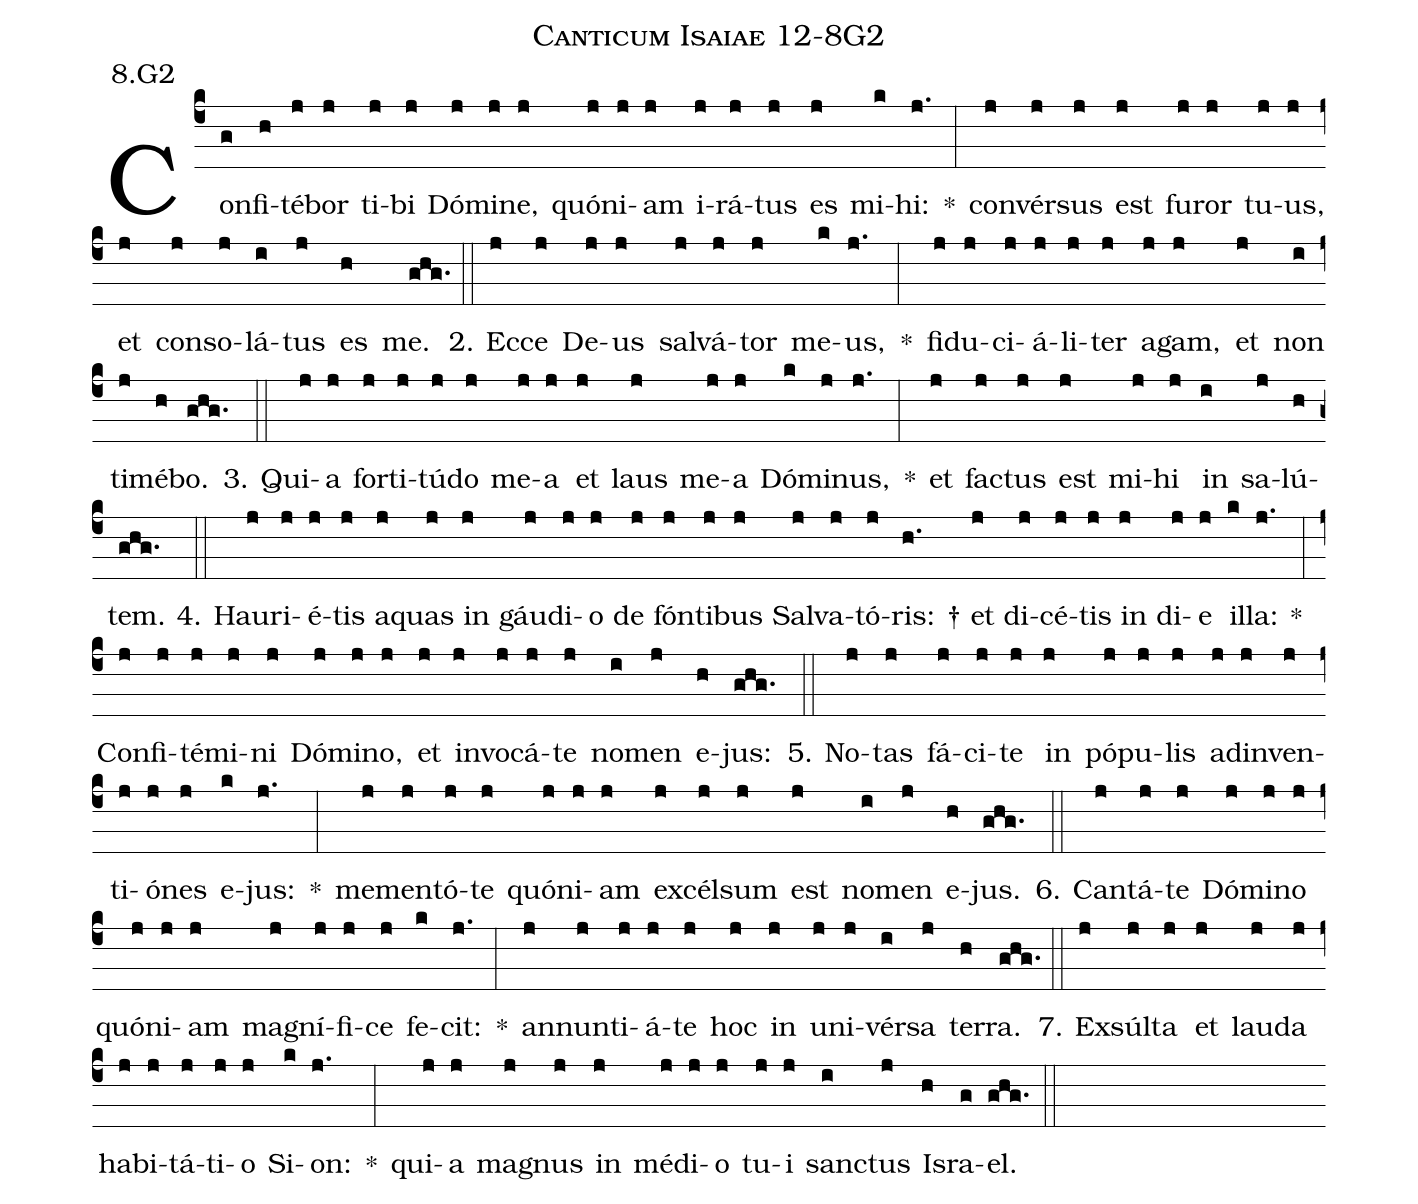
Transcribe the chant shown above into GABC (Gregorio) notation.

name: Canticum Isaiae 12-8G2;
annotation: 8.G2;
%%
(c4)Con(g)fi(h)té(j)bor(j) ti(j)bi(j) Dó(j)mi(j)ne,(j) quón(j)i(j)am(j) i(j)rá(j)tus(j) es(j) mi(k)hi:(j.) *(:) con(j)vér(j)sus(j) est(j) fu(j)ror(j) tu(j)us,(j) et(j) con(j)so(j)lá(i)tus(j) es(h) me.(ghg.) (::)
2. Ec(j)ce(j) De(j)us(j) sal(j)vá(j)tor(j) me(k)us,(j.) *(:) fi(j)du(j)ci(j)á(j)li(j)ter(j) a(j)gam,(j) et(j) non(i) ti(j)mé(h)bo.(ghg.) (::)
3. Qui(j)a(j) for(j)ti(j)tú(j)do(j) me(j)a(j) et(j) laus(j) me(j)a(j) Dó(k)mi(j)nus,(j.) *(:) et(j) fac(j)tus(j) est(j) mi(j)hi(j) in(i) sa(j)lú(h)tem.(ghg.) (::)
4. Hau(j)ri(j)é(j)tis(j) a(j)quas(j) in(j) gáu(j)di(j)o(j) de(j) fón(j)ti(j)bus(j) Sal(j)va(j)tó(j)ris: †(h.) et(j) di(j)cé(j)tis(j) in(j) di(j)e(j) il(k)la:(j.) *(:) Con(j)fi(j)té(j)mi(j)ni(j) Dó(j)mi(j)no,(j) et(j) in(j)vo(j)cá(j)te(j) no(i)men(j) e(h)jus:(ghg.) (::)
5. No(j)tas(j) fá(j)ci(j)te(j) in(j) pó(j)pu(j)lis(j) ad(j)in(j)ven(j)ti(j)ó(j)nes(j) e(k)jus:(j.) *(:) me(j)men(j)tó(j)te(j) quón(j)i(j)am(j) ex(j)cél(j)sum(j) est(j) no(i)men(j) e(h)jus.(ghg.) (::)
6. Can(j)tá(j)te(j) Dó(j)mi(j)no(j) quón(j)i(j)am(j) ma(j)gní(j)fi(j)ce(j) fe(k)cit:(j.) *(:) an(j)nun(j)ti(j)á(j)te(j) hoc(j) in(j) u(j)ni(j)vér(i)sa(j) ter(h)ra.(ghg.) (::)
7. Ex(j)súl(j)ta(j) et(j) lau(j)da(j) ha(j)bi(j)tá(j)ti(j)o(j) Si(k)on:(j.) *(:) qui(j)a(j) ma(j)gnus(j) in(j) mé(j)di(j)o(j) tu(j)i(j) sanc(i)tus(j) Is(h)ra(g)el.(ghg.) (::)
